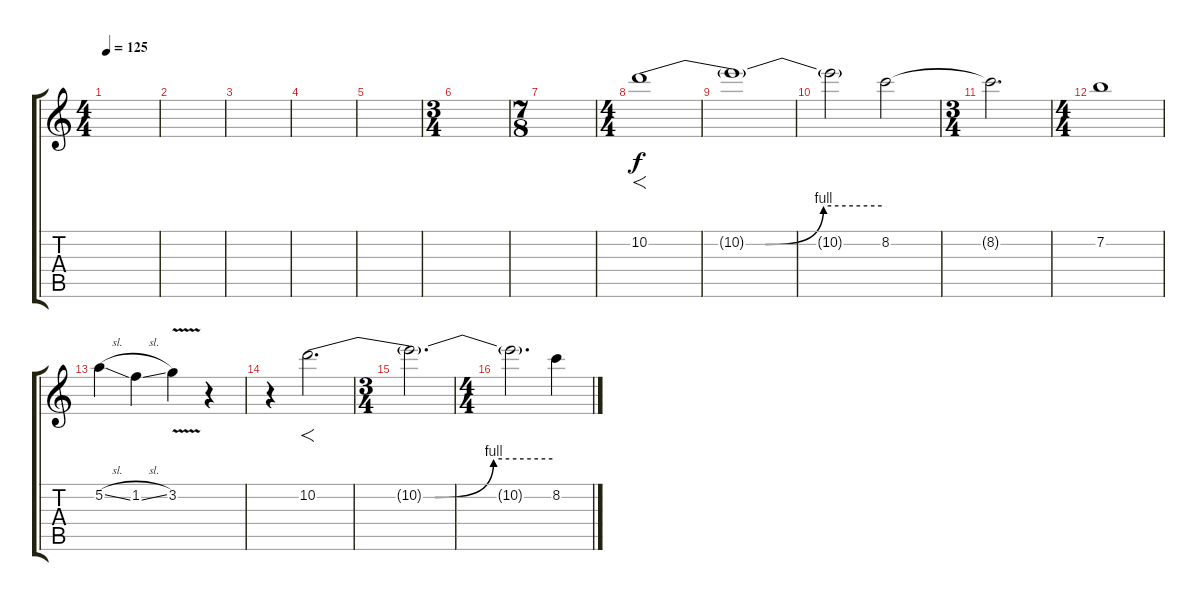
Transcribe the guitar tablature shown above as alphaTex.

\track "" {instrument electricguitarmuted}
\staff {score tabs}
\tuning (G4 E4 A3 D3 G2 C2) {hide}
\ts (4 4)
\tempo 125
\clef g2
\ks c
|
|
|
|
|
\ts (3 4)
|
\ts (7 8)
|
\ts (4 4)
10.2{be (custom 0 0 15 0 30 0 45 4 60 4)}.1{f} |
10.2{t}.1 |
10.2{t}.2 8.2.2 |
\ts (3 4)
8.2{t}.2{d} |
\ts (4 4)
7.2.1 |
5.2{sl}.4 1.2{sl}.4 3.2{v}.4 r.4 |
r.4 10.2{be (custom 0 0 15 0 30 0 45 4 60 4)}.2{f d} |
\ts (3 4)
10.2{t}.2{d} |
\ts (4 4)
10.2{t}.2{d} 8.2.4
